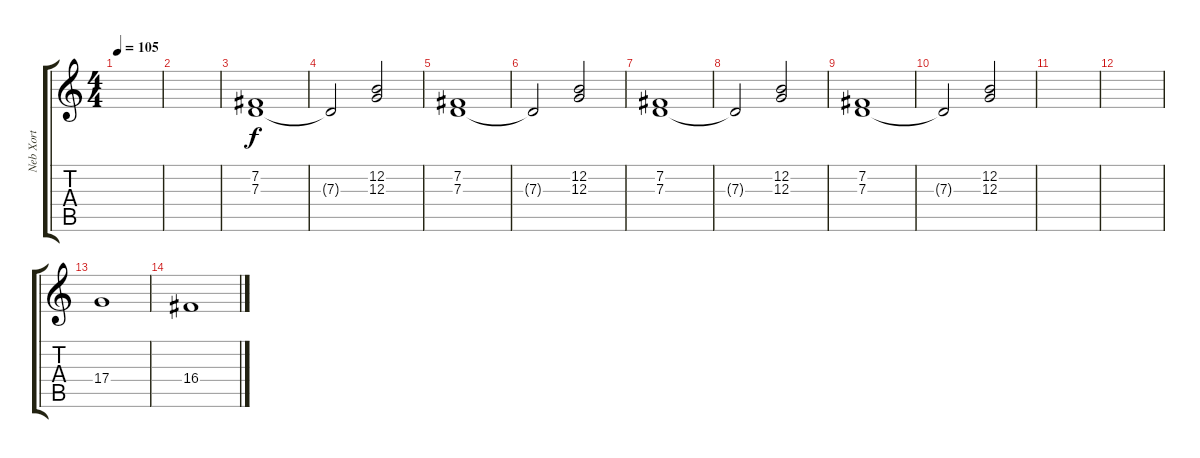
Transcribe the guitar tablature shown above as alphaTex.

\track ("Neb Xort" "Neb Xort") {instrument synthstrings1}
\staff {score tabs}
\tuning (E4 B3 G3 D3 A2 E2) {hide}
\ts (4 4)
\tempo 105
\clef g2
\ks c
|
|
(7.2 7.3).1 |
7.3{t}.2 (12.2 12.3).2 |
(7.2 7.3).1 |
7.3{t}.2 (12.2 12.3).2 |
(7.2 7.3).1 |
7.3{t}.2 (12.2 12.3).2 |
(7.2 7.3).1 |
7.3{t}.2 (12.2 12.3).2 |
|
|
17.4.1 |
16.4.1
